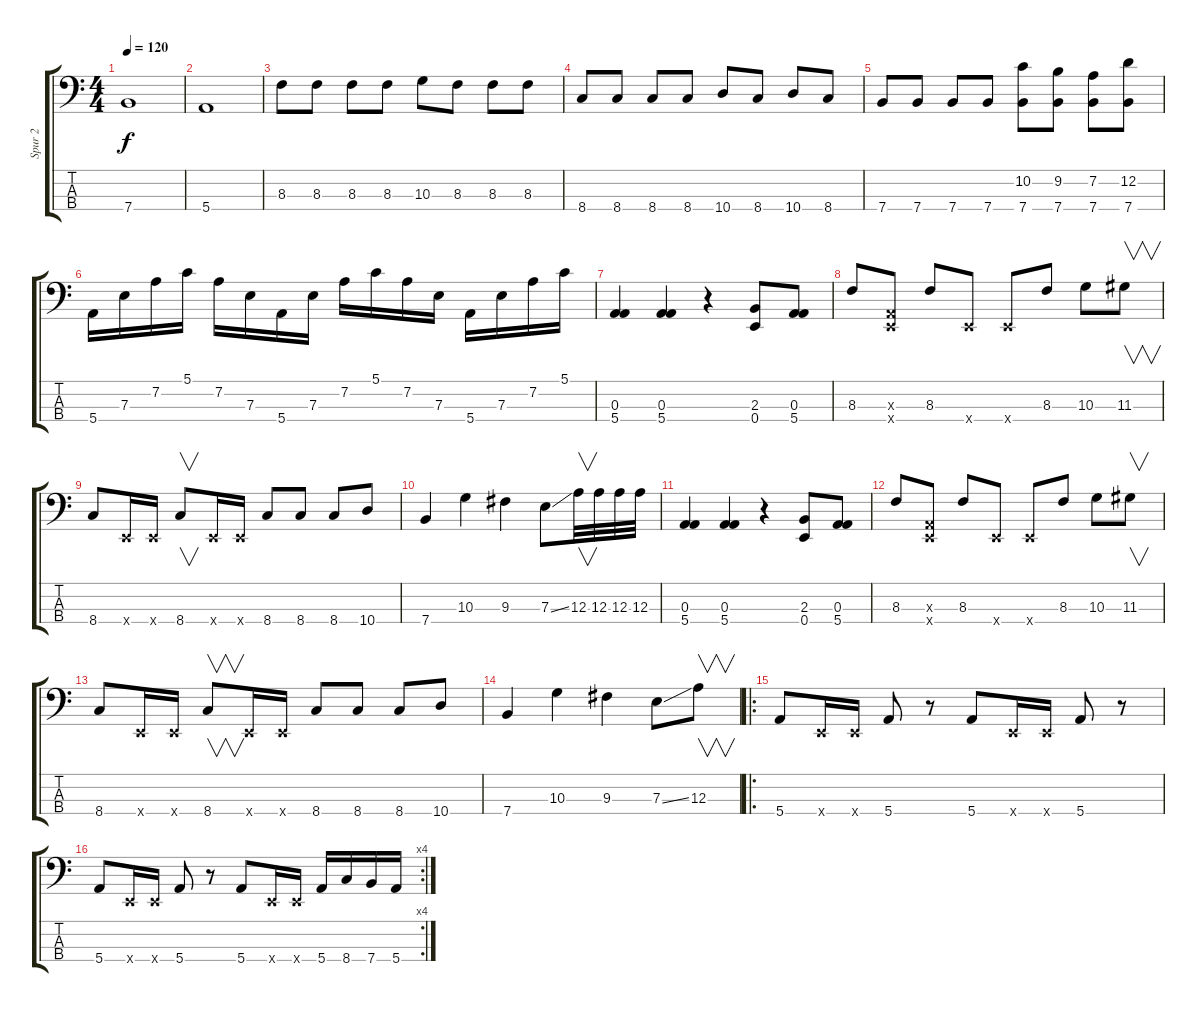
\track ("Spur 2" "Spur 2") {instrument slapbass1}
\staff {score tabs}
\tuning (G2 D2 A1 E1) {hide}
\ts (4 4)
\tempo 120
\clef f4
\ks c
7.4.1{dy f} |
5.4.1 |
8.3.8 8.3.8 8.3.8 8.3.8 10.3.8 8.3.8 8.3.8 8.3.8 |
8.4.8 8.4.8 8.4.8 8.4.8 10.4.8 8.4.8 10.4.8 8.4.8 |
7.4.8 7.4.8 7.4.8 7.4.8 (10.2 7.4).8 (9.2 7.4).8 (7.2 7.4).8 (12.2 7.4).8 |
5.4.16 7.3.16 7.2.16 5.1.16 7.2.16 7.3.16 5.4.16 7.3.16 7.2.16 5.1.16 7.2.16 7.3.16 5.4.16 7.3.16 7.2.16 5.1.16 |
(0.3 5.4).4 (0.3 5.4).4 r.4 (2.3 0.4).8 (0.3 5.4).8 |
8.3.8 (0.3{x} 0.4{x}).8 8.3.8 0.4{x}.8 0.4{x}.8 8.3.8 10.3.8 11.3.8{v} |
8.4.8 0.4{x}.16 0.4{x}.16 8.4.8{v} 0.4{x}.16 0.4{x}.16 8.4.8 8.4.8 8.4.8 10.4.8 |
7.4.4 10.3.4 9.3.4 7.3{ss}.8 12.3.32{v} 12.3.32 12.3.32 12.3.32 |
(0.3 5.4).4 (0.3 5.4).4 r.4 (2.3 0.4).8 (0.3 5.4).8 |
8.3.8 (0.3{x} 0.4{x}).8 8.3.8 0.4{x}.8 0.4{x}.8 8.3.8 10.3.8 11.3.8{v} |
8.4.8 0.4{x}.16 0.4{x}.16 8.4.8{v} 0.4{x}.16 0.4{x}.16 8.4.8 8.4.8 8.4.8 10.4.8 |
7.4.4 10.3.4 9.3.4 7.3{ss}.8 12.3.8{v} |
\ro
5.4.8 0.4{x}.16 0.4{x}.16 5.4.8 r.8 5.4.8 0.4{x}.16 0.4{x}.16 5.4.8 r.8 |
\rc 4
5.4.8 0.4{x}.16 0.4{x}.16 5.4.8 r.8 5.4.8 0.4{x}.16 0.4{x}.16 5.4.16 8.4.16 7.4.16 5.4.16
